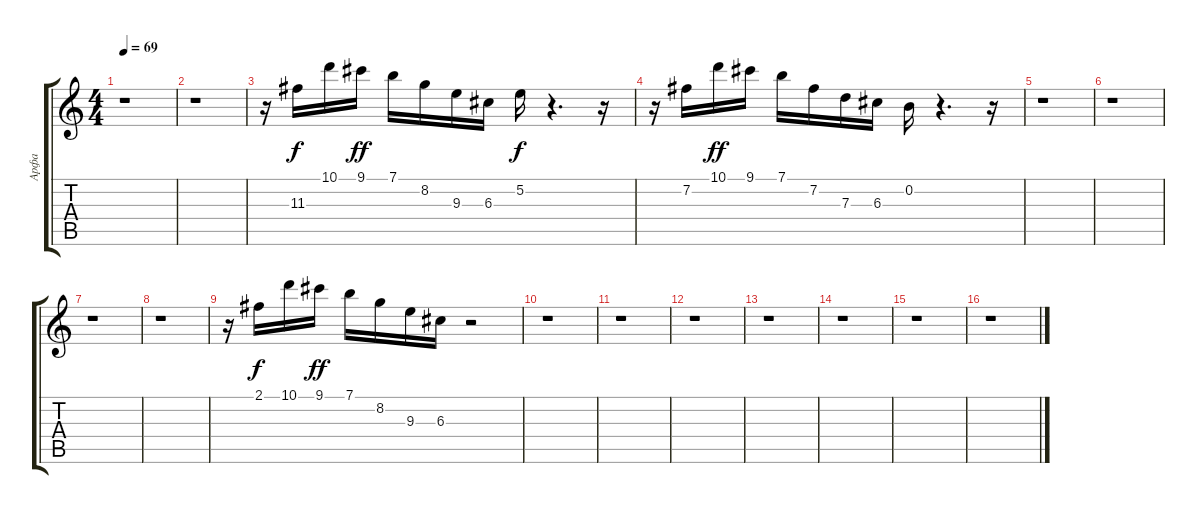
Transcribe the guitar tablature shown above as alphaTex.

\track ("Арфа" "Арфа") {instrument banjo}
\staff {score tabs}
\tuning (E4 B3 G3 D3 A2 E2) {hide}
\displaytranspose 12
\ts (4 4)
\tempo 69
\clef g2
\ks c
r.1{dy f} |
r.1 |
r.16 11.3.16 10.1.16 9.1.16{dy ff} 7.1.16 8.2.16 9.3.16 6.3.16 5.2.16{dy f} r.4{d} r.16 |
r.16 7.2.16 10.1.16{dy ff} 9.1.16 7.1.16 7.2.16 7.3.16 6.3.16 0.2.16 r.4{d} r.16 |
r.1 |
r.1 |
r.1 |
r.1 |
r.16 2.1.16{dy f} 10.1.16 9.1.16{dy ff} 7.1.16 8.2.16 9.3.16 6.3.16 r.2 |
r.1 |
r.1 |
r.1 |
r.1 |
r.1 |
r.1 |
r.1
